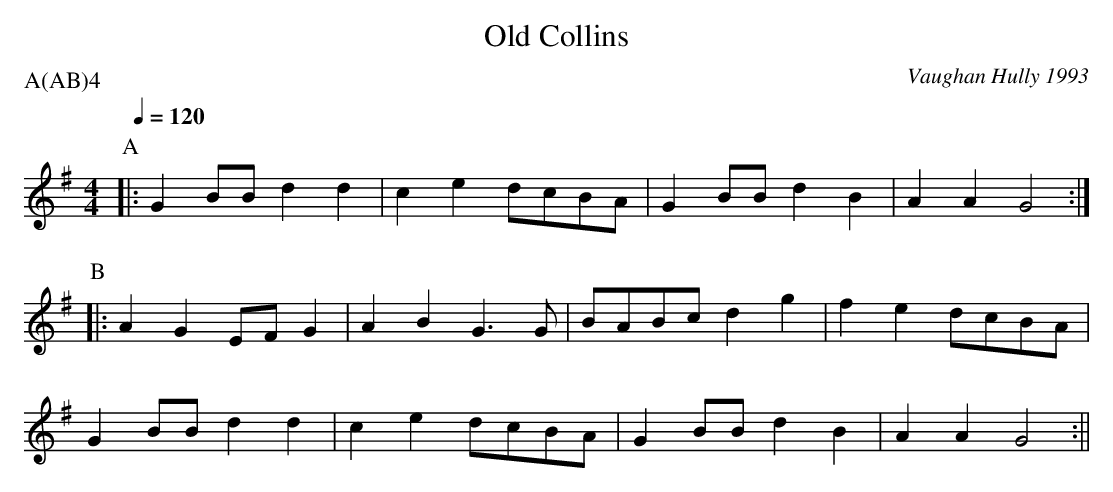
X:1
T:Old Collins
M:4/4
L:1/8
Q:1/4=120
C:Vaughan Hully 1993
P:A(AB)4
K:G
P:A
|:G2BB d2d2|c2e2 dcBA|G2BB d2B2|A2A2 G4 :|
P:B
|:A2G2 EFG2|A2B2 G3G |BABc d2g2|f2e2 dcBA|
  G2BB d2d2|c2e2 dcBA|G2BB d2B2|A2A2 G4 :||
